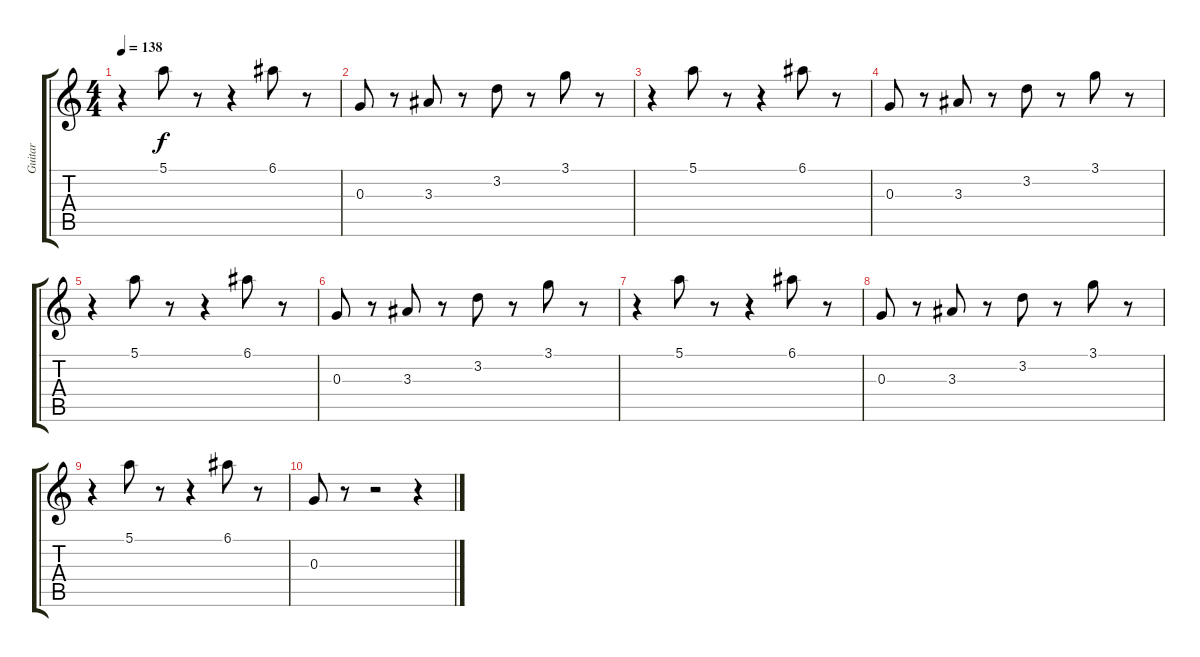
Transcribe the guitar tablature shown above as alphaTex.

\track ("Guitar" "Guitar") {instrument electricguitarclean}
\staff {score tabs}
\tuning (E4 B3 G3 D3 A2 E2) {hide}
\ts (4 4)
\tempo 138
\clef g2
\ks c
r.4{dy f} 5.1.8 r.8 r.4 6.1.8 r.8 |
0.3.8 r.8 3.3.8 r.8 3.2.8 r.8 3.1.8 r.8 |
r.4 5.1.8 r.8 r.4 6.1.8 r.8 |
0.3.8 r.8 3.3.8 r.8 3.2.8 r.8 3.1.8 r.8 |
r.4 5.1.8 r.8 r.4 6.1.8 r.8 |
0.3.8 r.8 3.3.8 r.8 3.2.8 r.8 3.1.8 r.8 |
r.4 5.1.8 r.8 r.4 6.1.8 r.8 |
0.3.8 r.8 3.3.8 r.8 3.2.8 r.8 3.1.8 r.8 |
r.4 5.1.8 r.8 r.4 6.1.8 r.8 |
0.3.8 r.8 r.2 r.4
